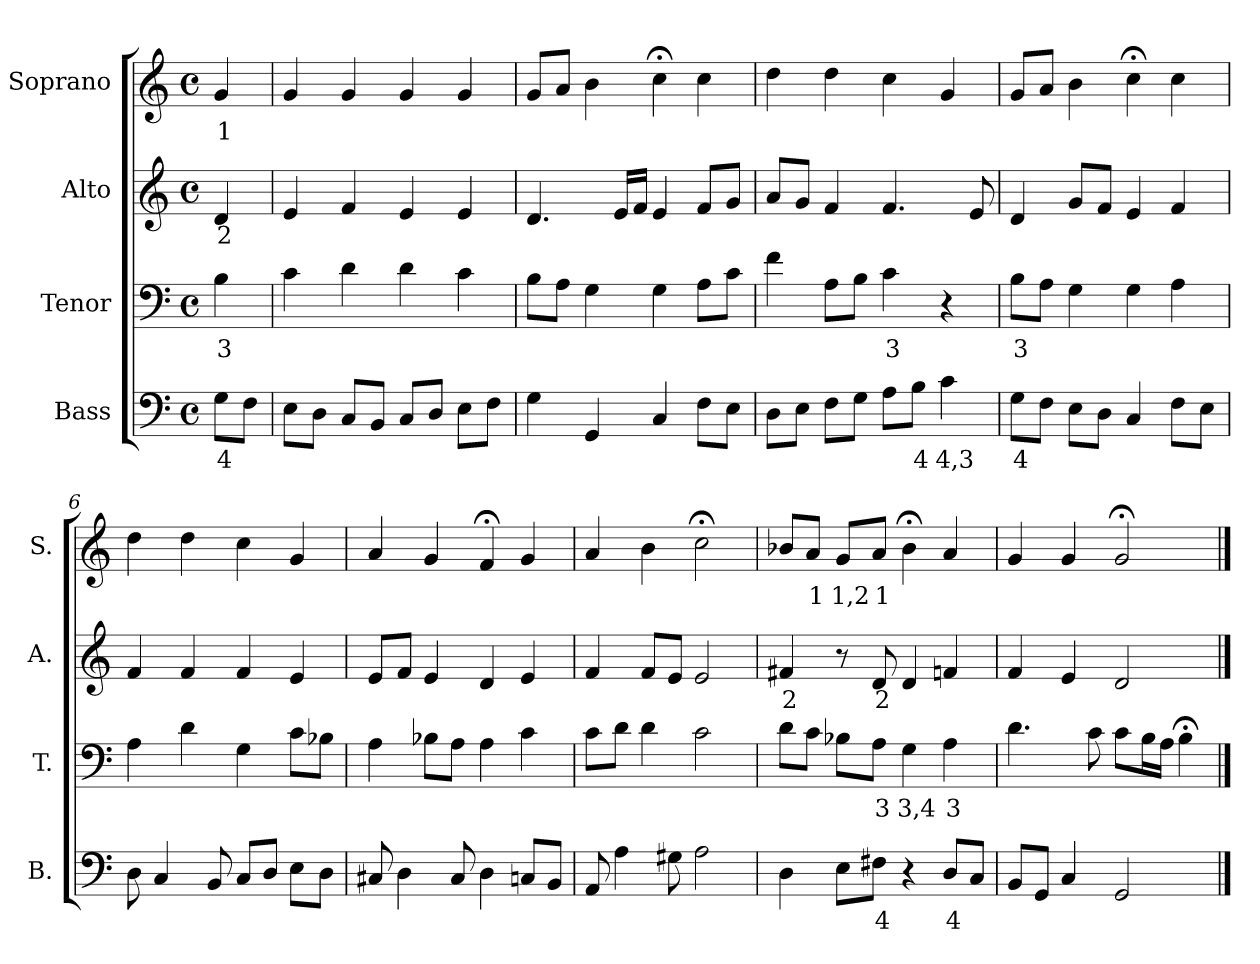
**kern	**text	**kern	**text	**kern	**text	**kern	**text
*part4	*part4	*part3	*part3	*part2	*part2	*part1	*part1
*staff4	*staff4	*staff3	*staff3	*staff2	*staff2	*staff1	*staff1
*I"Bass	*	*I"Tenor	*	*I"Alto	*	*I"Soprano	*
*I'B.	*	*I'T.	*	*I'A.	*	*I'S.	*
*clefF4	*	*clefF4	*	*clefG2	*	*clefG2	*
*k[]	*	*k[]	*	*k[]	*	*k[]	*
*M4/4	*	*M4/4	*	*M4/4	*	*M4/4	*
*met(c)	*	*met(c)	*	*met(c)	*	*met(c)	*
*MM120	*	*MM120	*	*MM120	*	*MM120	*
=1	=1	=1	=1	=1	=1	=1	=1
8Gi\L	4	4Bj\	3	4dZ/	2	4gV/	1
8Fi\J	.	.	.	.	.	.	.
=2	=2	=2	=2	=2	=2	=2	=2
8Ei\L	.	4cj\	.	4eZ/	.	4gV/	.
8Di\J	.	.	.	.	.	.	.
8Ci/L	.	4dj\	.	4fZ/	.	4gV/	.
8BBi/J	.	.	.	.	.	.	.
8Ci/L	.	4dj\	.	4eZ/	.	4gV/	.
8Di/J	.	.	.	.	.	.	.
8Ei\L	.	4cj\	.	4eZ/	.	4gV/	.
8Fi\J	.	.	.	.	.	.	.
=3	=3	=3	=3	=3	=3	=3	=3
4Gi\	.	8Bj\L	.	4.dZ/	.	8gV/L	.
.	.	8Aj\J	.	.	.	8aV/J	.
4GGi/	.	4Gj\	.	.	.	4bV\	.
.	.	.	.	16eZ/LL	.	.	.
.	.	.	.	16fZ/JJ	.	.	.
4Ci/	.	4Gj\	.	4eZ/	.	4cc;<V\	.
8Fi\L	.	8Aj\L	.	8fZ/L	.	4ccV\	.
8Ei\J	.	8cj\J	.	8gZ/J	.	.	.
=4	=4	=4	=4	=4	=4	=4	=4
8Di\L	.	4fj\	.	8aZ/L	.	4ddV\	.
8Ei\J	.	.	.	8gZ/J	.	.	.
8Fi\L	.	8Aj\L	.	4fZ/	.	4ddV\	.
8Gi\J	.	8Bj\J	.	.	.	.	.
8Ai\L	.	4cj\	3	4.fZ/	.	4ccV\	.
8Bi\J	4	.	.	.	.	.	.
4ci\	4,3	4r	.	.	.	4gV/	.
.	.	.	.	8eZ/	.	.	.
!!LO:LB:g=z
=5	=5	=5	=5	=5	=5	=5	=5
8Gi\L	4	8Bj\L	3	4dZ/	.	8gV/L	.
8Fi\J	.	8Aj\J	.	.	.	8aV/J	.
8Ei\L	.	4Gj\	.	8gZ/L	.	4bV\	.
8Di\J	.	.	.	8fZ/J	.	.	.
4Ci/	.	4Gj\	.	4eZ/	.	4cc;<V\	.
8Fi\L	.	4Aj\	.	4fZ/	.	4ccV\	.
8Ei\J	.	.	.	.	.	.	.
=6	=6	=6	=6	=6	=6	=6	=6
8Di\	.	4Aj\	.	4fZ/	.	4ddV\	.
4Ci/	.	.	.	.	.	.	.
.	.	4dj\	.	4fZ/	.	4ddV\	.
8BBi/	.	.	.	.	.	.	.
8Ci/L	.	4Gj\	.	4fZ/	.	4ccV\	.
8Di/J	.	.	.	.	.	.	.
8Ei\L	.	8cj\L	.	4eZ/	.	4gV/	.
8Di\J	.	8B-Xj\J	.	.	.	.	.
=7	=7	=7	=7	=7	=7	=7	=7
8C#Xi/	.	4Aj\	.	8eZ/L	.	4aV/	.
4Di\	.	.	.	8fZ/J	.	.	.
.	.	8B-Xj\L	.	4eZ/	.	4gV/	.
8C#i/	.	8Aj\J	.	.	.	.	.
4Di\	.	4Aj\	.	4dZ/	.	4f;<V/	.
8Cni/L	.	4cj\	.	4eZ/	.	4gV/	.
8BBi/J	.	.	.	.	.	.	.
!!LO:PB:g=z
=8	=8	=8	=8	=8	=8	=8	=8
8AAi/	.	8cj\L	.	4fZ/	.	4aV/	.
4Ai\	.	8dj\J	.	.	.	.	.
.	.	4dj\	.	8fZ/L	.	4bV\	.
8G#Xi\	.	.	.	8eZ/J	.	.	.
2Ai\	.	2cj\	.	2eZ/	.	2cc;<V\	.
=9	=9	=9	=9	=9	=9	=9	=9
4Di\	.	8dj\L	.	4f#XZ/	2	8b-XV/L	.
.	.	8cj\J	.	.	.	8aV/J	1
8Ei\L	.	8B-Xj\L	.	8r	.	8gV/L	1,2
8F#Xi\J	4	8Aj\J	3	8dZ/	2	8aV/J	1
4r	.	4Gj\	3,4	4dZ/	.	4b-;<V\	.
8Di/L	4	4Aj\	3	4fnZ/	.	4aV/	.
8Ci/J	.	.	.	.	.	.	.
=10	=10	=10	=10	=10	=10	=10	=10
8BBi/L	.	4.dj\	.	4fZ/	.	4gV/	.
8GGi/J	.	.	.	.	.	.	.
4Ci/	.	.	.	4eZ/	.	4gV/	.
.	.	8cj\	.	.	.	.	.
2GGi/	.	8cj\L	.	2dZ/	.	2g;<V/	.
.	.	16Bj\L	.	.	.	.	.
.	.	16Aj\JJ	.	.	.	.	.
.	.	4B;<j\	.	.	.	.	.
==	==	==	==	==	==	==	==
*-	*-	*-	*-	*-	*-	*-	*-
